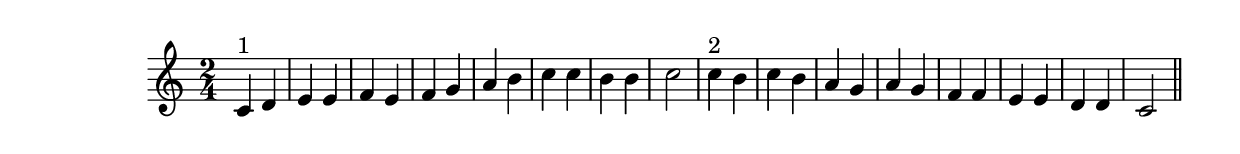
\version "2.19.49"
%{\header {
  title = "Whither Through the Meadow?"
  composer = "L.O. Emerson"
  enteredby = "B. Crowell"
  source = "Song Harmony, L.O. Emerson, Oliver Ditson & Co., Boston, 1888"
}%}
\score{{\key c \major
\time 2/4
%{\tempo 4=90
%}\relative c' {
  c4^\markup{"1"} d | e e | f e | f g a b | c c | b b | c2 |
  c4^\markup{"2"} b | c b | a g | a g | f f | e e | d d | c2
  \bar "||"
}

}}